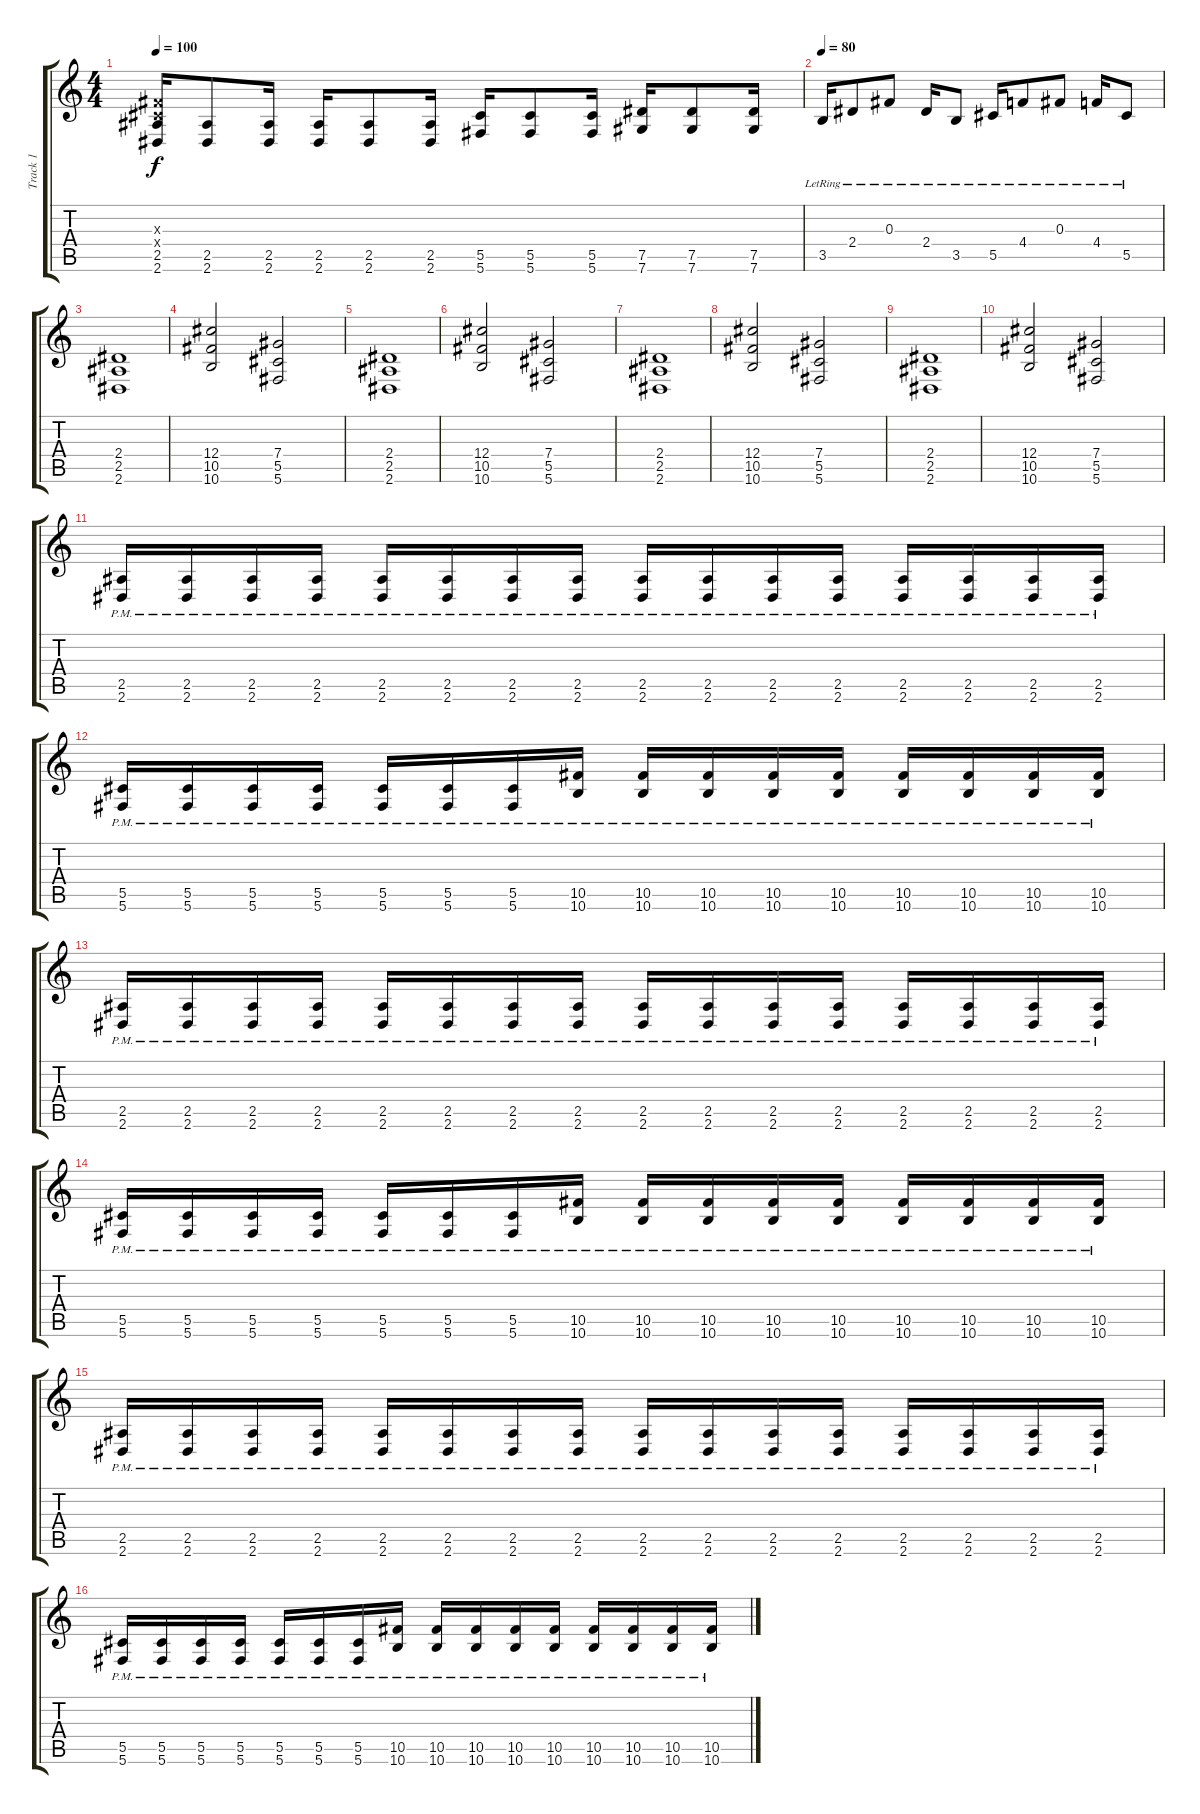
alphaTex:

\track ("Track 1" "Track 1") {instrument distortionguitar}
\staff {score tabs}
\tuning (Eb4 Bb3 Gb3 Db3 Ab2 Db2) {hide}
\ts (4 4)
\tempo 100
\clef g2
\ks c
(0.3{x} 0.4{x} 2.5 2.6).16{dy f} (2.5 2.6).8 (2.5 2.6).16 (2.5 2.6).16 (2.5 2.6).8 (2.5 2.6).16 (5.5 5.6).16 (5.5 5.6).8 (5.5 5.6).16 (7.5 7.6).16 (7.5 7.6).8 (7.5 7.6).16 |
\tempo 80
3.5{lr}.16 2.4{lr}.8 0.3{lr}.8 2.4{lr}.16 3.5{lr}.8 5.5{lr}.16 4.4{lr}.8 0.3{lr}.8 4.4{lr}.16 5.5{lr}.8 |
(2.4 2.5 2.6).1 |
(12.4 10.5 10.6).2 (7.4 5.5 5.6).2 |
(2.4 2.5 2.6).1 |
(12.4 10.5 10.6).2 (7.4 5.5 5.6).2 |
(2.4 2.5 2.6).1 |
(12.4 10.5 10.6).2 (7.4 5.5 5.6).2 |
(2.4 2.5 2.6).1 |
(12.4 10.5 10.6).2 (7.4 5.5 5.6).2 |
(2.5{pm} 2.6{pm}).16 (2.5{pm} 2.6{pm}).16 (2.5{pm} 2.6{pm}).16 (2.5{pm} 2.6{pm}).16 (2.5{pm} 2.6{pm}).16 (2.5{pm} 2.6{pm}).16 (2.5{pm} 2.6{pm}).16 (2.5{pm} 2.6{pm}).16 (2.5{pm} 2.6{pm}).16 (2.5{pm} 2.6{pm}).16 (2.5{pm} 2.6{pm}).16 (2.5{pm} 2.6{pm}).16 (2.5{pm} 2.6{pm}).16 (2.5{pm} 2.6{pm}).16 (2.5{pm} 2.6{pm}).16 (2.5{pm} 2.6{pm}).16 |
(5.5{pm} 5.6{pm}).16 (5.5{pm} 5.6{pm}).16 (5.5{pm} 5.6{pm}).16 (5.5{pm} 5.6{pm}).16 (5.5{pm} 5.6{pm}).16 (5.5{pm} 5.6{pm}).16 (5.5{pm} 5.6{pm}).16 (10.5{pm} 10.6{pm}).16 (10.5{pm} 10.6{pm}).16 (10.5{pm} 10.6{pm}).16 (10.5{pm} 10.6{pm}).16 (10.5{pm} 10.6{pm}).16 (10.5{pm} 10.6{pm}).16 (10.5{pm} 10.6{pm}).16 (10.5{pm} 10.6{pm}).16 (10.5{pm} 10.6{pm}).16 |
(2.5{pm} 2.6{pm}).16 (2.5{pm} 2.6{pm}).16 (2.5{pm} 2.6{pm}).16 (2.5{pm} 2.6{pm}).16 (2.5{pm} 2.6{pm}).16 (2.5{pm} 2.6{pm}).16 (2.5{pm} 2.6{pm}).16 (2.5{pm} 2.6{pm}).16 (2.5{pm} 2.6{pm}).16 (2.5{pm} 2.6{pm}).16 (2.5{pm} 2.6{pm}).16 (2.5{pm} 2.6{pm}).16 (2.5{pm} 2.6{pm}).16 (2.5{pm} 2.6{pm}).16 (2.5{pm} 2.6{pm}).16 (2.5{pm} 2.6{pm}).16 |
(5.5{pm} 5.6{pm}).16 (5.5{pm} 5.6{pm}).16 (5.5{pm} 5.6{pm}).16 (5.5{pm} 5.6{pm}).16 (5.5{pm} 5.6{pm}).16 (5.5{pm} 5.6{pm}).16 (5.5{pm} 5.6{pm}).16 (10.5{pm} 10.6{pm}).16 (10.5{pm} 10.6{pm}).16 (10.5{pm} 10.6{pm}).16 (10.5{pm} 10.6{pm}).16 (10.5{pm} 10.6{pm}).16 (10.5{pm} 10.6{pm}).16 (10.5{pm} 10.6{pm}).16 (10.5{pm} 10.6{pm}).16 (10.5{pm} 10.6{pm}).16 |
(2.5{pm} 2.6{pm}).16 (2.5{pm} 2.6{pm}).16 (2.5{pm} 2.6{pm}).16 (2.5{pm} 2.6{pm}).16 (2.5{pm} 2.6{pm}).16 (2.5{pm} 2.6{pm}).16 (2.5{pm} 2.6{pm}).16 (2.5{pm} 2.6{pm}).16 (2.5{pm} 2.6{pm}).16 (2.5{pm} 2.6{pm}).16 (2.5{pm} 2.6{pm}).16 (2.5{pm} 2.6{pm}).16 (2.5{pm} 2.6{pm}).16 (2.5{pm} 2.6{pm}).16 (2.5{pm} 2.6{pm}).16 (2.5{pm} 2.6{pm}).16 |
(5.5{pm} 5.6{pm}).16 (5.5{pm} 5.6{pm}).16 (5.5{pm} 5.6{pm}).16 (5.5{pm} 5.6{pm}).16 (5.5{pm} 5.6{pm}).16 (5.5{pm} 5.6{pm}).16 (5.5{pm} 5.6{pm}).16 (10.5{pm} 10.6{pm}).16 (10.5{pm} 10.6{pm}).16 (10.5{pm} 10.6{pm}).16 (10.5{pm} 10.6{pm}).16 (10.5{pm} 10.6{pm}).16 (10.5{pm} 10.6{pm}).16 (10.5{pm} 10.6{pm}).16 (10.5{pm} 10.6{pm}).16 (10.5{pm} 10.6{pm}).16
